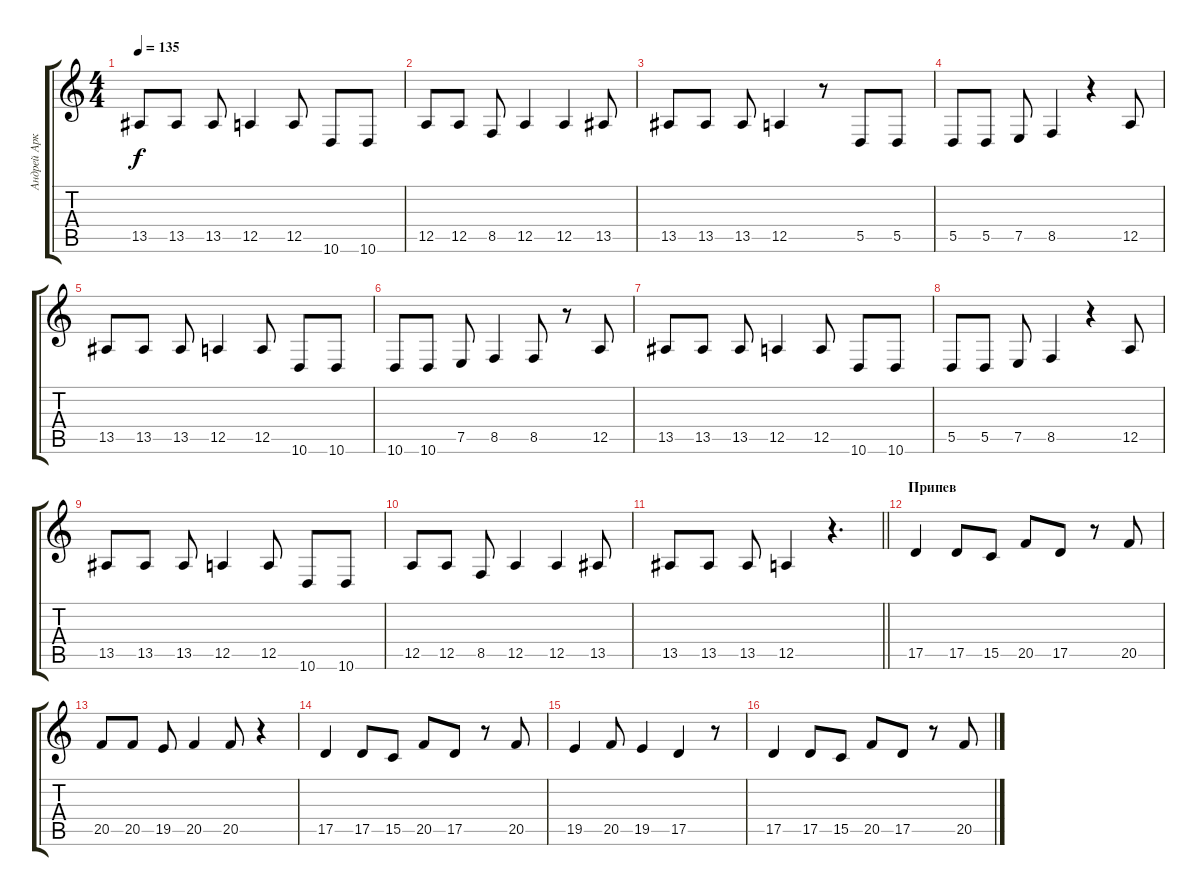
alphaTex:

\track ("Андрей Аркадивич" "Андрей Арк") {instrument altosax}
\staff {score tabs}
\tuning (E4 B3 G3 D3 A2 E2) {hide}
\ts (4 4)
\tempo 135
\clef g2
\ks c
13.5.8{dy f} 13.5.8 13.5.8 12.5.4 12.5.8 10.6.8 10.6.8 |
12.5.8 12.5.8 8.5.8 12.5.4 12.5.4 13.5.8 |
13.5.8 13.5.8 13.5.8 12.5.4 r.8 5.5.8 5.5.8 |
5.5.8 5.5.8 7.5.8 8.5.4 r.4 12.5.8 |
13.5.8 13.5.8 13.5.8 12.5.4 12.5.8 10.6.8 10.6.8 |
10.6.8 10.6.8 7.5.8 8.5.4 8.5.8 r.8 12.5.8 |
13.5.8 13.5.8 13.5.8 12.5.4 12.5.8 10.6.8 10.6.8 |
5.5.8 5.5.8 7.5.8 8.5.4 r.4 12.5.8 |
13.5.8 13.5.8 13.5.8 12.5.4 12.5.8 10.6.8 10.6.8 |
12.5.8 12.5.8 8.5.8 12.5.4 12.5.4 13.5.8 |
\barLineRight lightlight
13.5.8 13.5.8 13.5.8 12.5.4 r.4{d} |
\section ("" "Припев")
17.5.4 17.5.8 15.5.8 20.5.8 17.5.8 r.8 20.5.8 |
20.5.8 20.5.8 19.5.8 20.5.4 20.5.8 r.4 |
17.5.4 17.5.8 15.5.8 20.5.8 17.5.8 r.8 20.5.8 |
19.5.4 20.5.8 19.5.4 17.5.4 r.8 |
17.5.4 17.5.8 15.5.8 20.5.8 17.5.8 r.8 20.5.8
